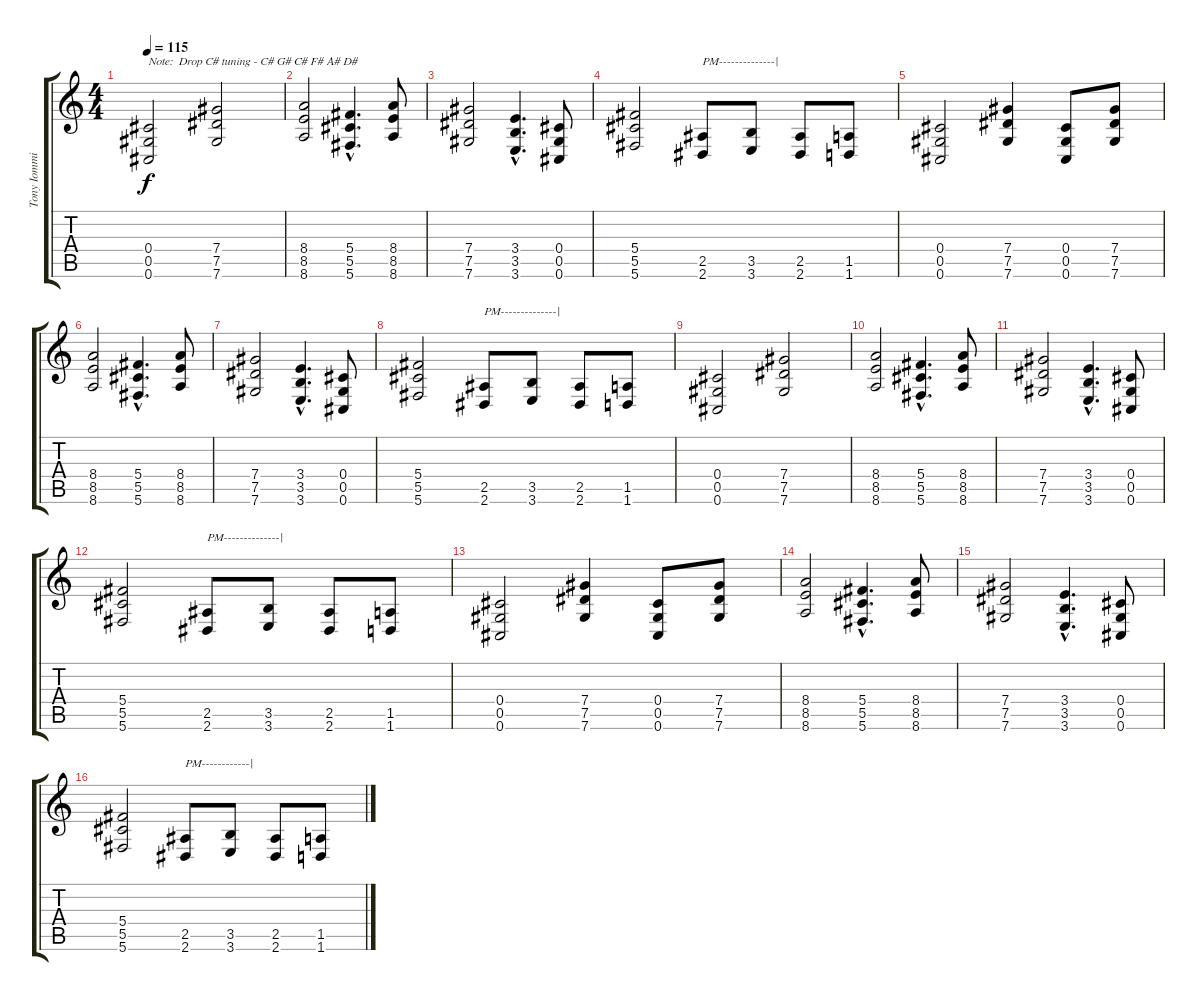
\track ("Tony Iommi" "Tony Iommi") {instrument distortionguitar}
\staff {score tabs}
\tuning (Eb4 Bb3 Gb3 Db3 Ab2 Db2) {hide}
\ts (4 4)
\tempo 115
\clef g2
\ks c
(0.4 0.5 0.6).2{txt "Note:  Drop C# tuning - C# G# C# F# A# D#" dy f instrument distortionguitar} (7.4 7.5 7.6).2 |
(8.4 8.5 8.6).2 (5.4{hac} 5.5{hac} 5.6{hac}).4{d} (8.4 8.5 8.6).8 |
(7.4 7.5 7.6).2 (3.4{hac} 3.5{hac} 3.6{hac}).4{d} (0.4 0.5 0.6).8 |
(5.4 5.5 5.6).2 (2.5 2.6).8{txt "PM--------------|"} (3.5 3.6).8 (2.5 2.6).8 (1.5 1.6).8 |
(0.4 0.5 0.6).2 (7.4 7.5 7.6).4 (0.4 0.5 0.6).8 (7.4 7.5 7.6).8 |
(8.4 8.5 8.6).2 (5.4{hac} 5.5{hac} 5.6{hac}).4{d} (8.4 8.5 8.6).8 |
(7.4 7.5 7.6).2 (3.4{hac} 3.5{hac} 3.6{hac}).4{d} (0.4 0.5 0.6).8 |
(5.4 5.5 5.6).2 (2.5 2.6).8{txt "PM--------------|"} (3.5 3.6).8 (2.5 2.6).8 (1.5 1.6).8 |
(0.4 0.5 0.6).2 (7.4 7.5 7.6).2 |
(8.4 8.5 8.6).2 (5.4{hac} 5.5{hac} 5.6{hac}).4{d} (8.4 8.5 8.6).8 |
(7.4 7.5 7.6).2 (3.4{hac} 3.5{hac} 3.6{hac}).4{d} (0.4 0.5 0.6).8 |
(5.4 5.5 5.6).2 (2.5 2.6).8{txt "PM--------------|"} (3.5 3.6).8 (2.5 2.6).8 (1.5 1.6).8 |
(0.4 0.5 0.6).2 (7.4 7.5 7.6).4 (0.4 0.5 0.6).8 (7.4 7.5 7.6).8 |
(8.4 8.5 8.6).2 (5.4{hac} 5.5{hac} 5.6{hac}).4{d} (8.4 8.5 8.6).8 |
(7.4 7.5 7.6).2 (3.4{hac} 3.5{hac} 3.6{hac}).4{d} (0.4 0.5 0.6).8 |
(5.4 5.5 5.6).2 (2.5 2.6).8{txt "PM------------|"} (3.5 3.6).8 (2.5 2.6).8 (1.5 1.6).8
